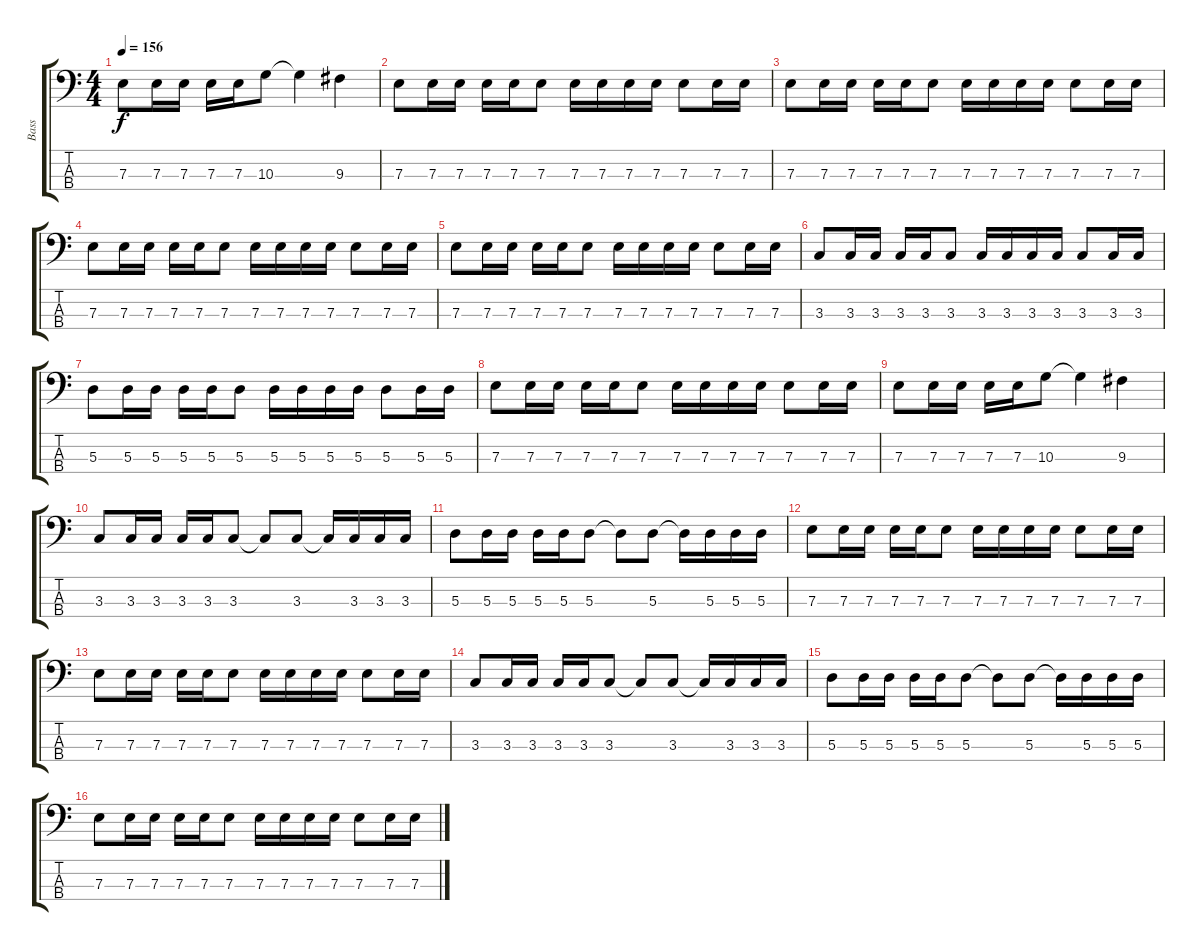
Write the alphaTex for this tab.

\track ("Bass" "Bass") {instrument electricbassfinger}
\staff {score tabs}
\tuning (G2 D2 A1 E1) {hide}
\ts (4 4)
\tempo 156
\clef f4
\ks c
7.3.8{dy f} 7.3.16 7.3.16 7.3.16 7.3.16 10.3.8 10.3{t}.4 9.3.4 |
7.3.8 7.3.16 7.3.16 7.3.16 7.3.16 7.3.8 7.3.16 7.3.16 7.3.16 7.3.16 7.3.8 7.3.16 7.3.16 |
7.3.8 7.3.16 7.3.16 7.3.16 7.3.16 7.3.8 7.3.16 7.3.16 7.3.16 7.3.16 7.3.8 7.3.16 7.3.16 |
7.3.8 7.3.16 7.3.16 7.3.16 7.3.16 7.3.8 7.3.16 7.3.16 7.3.16 7.3.16 7.3.8 7.3.16 7.3.16 |
7.3.8 7.3.16 7.3.16 7.3.16 7.3.16 7.3.8 7.3.16 7.3.16 7.3.16 7.3.16 7.3.8 7.3.16 7.3.16 |
3.3.8 3.3.16 3.3.16 3.3.16 3.3.16 3.3.8 3.3.16 3.3.16 3.3.16 3.3.16 3.3.8 3.3.16 3.3.16 |
5.3.8 5.3.16 5.3.16 5.3.16 5.3.16 5.3.8 5.3.16 5.3.16 5.3.16 5.3.16 5.3.8 5.3.16 5.3.16 |
7.3.8 7.3.16 7.3.16 7.3.16 7.3.16 7.3.8 7.3.16 7.3.16 7.3.16 7.3.16 7.3.8 7.3.16 7.3.16 |
7.3.8 7.3.16 7.3.16 7.3.16 7.3.16 10.3.8 10.3{t}.4 9.3.4 |
3.3.8 3.3.16 3.3.16 3.3.16 3.3.16 3.3.8 3.3{t}.8 3.3.8 3.3{t}.16 3.3.16 3.3.16 3.3.16 |
5.3.8 5.3.16 5.3.16 5.3.16 5.3.16 5.3.8 5.3{t}.8 5.3.8 5.3{t}.16 5.3.16 5.3.16 5.3.16 |
7.3.8 7.3.16 7.3.16 7.3.16 7.3.16 7.3.8 7.3.16 7.3.16 7.3.16 7.3.16 7.3.8 7.3.16 7.3.16 |
7.3.8 7.3.16 7.3.16 7.3.16 7.3.16 7.3.8 7.3.16 7.3.16 7.3.16 7.3.16 7.3.8 7.3.16 7.3.16 |
3.3.8 3.3.16 3.3.16 3.3.16 3.3.16 3.3.8 3.3{t}.8 3.3.8 3.3{t}.16 3.3.16 3.3.16 3.3.16 |
5.3.8 5.3.16 5.3.16 5.3.16 5.3.16 5.3.8 5.3{t}.8 5.3.8 5.3{t}.16 5.3.16 5.3.16 5.3.16 |
7.3.8 7.3.16 7.3.16 7.3.16 7.3.16 7.3.8 7.3.16 7.3.16 7.3.16 7.3.16 7.3.8 7.3.16 7.3.16
